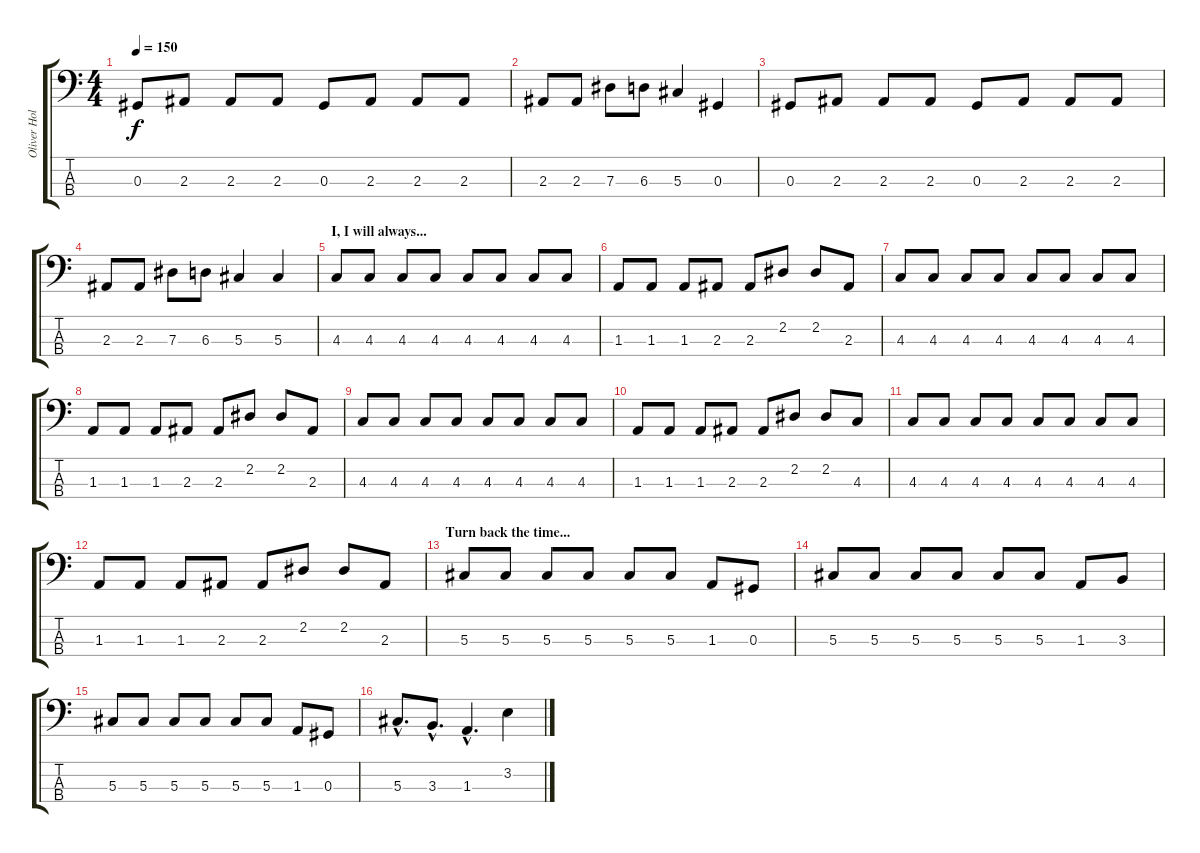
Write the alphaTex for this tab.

\track ("Oliver Holzwarth" "Oliver Hol") {instrument electricbassfinger}
\staff {score tabs}
\tuning (Gb2 Db2 Ab1 Eb1) {hide}
\ts (4 4)
\tempo 150
\clef f4
\ks c
0.3.8{dy f} 2.3.8 2.3.8 2.3.8 0.3.8 2.3.8 2.3.8 2.3.8 |
2.3.8 2.3.8 7.3.8 6.3.8 5.3.4 0.3.4 |
0.3.8 2.3.8 2.3.8 2.3.8 0.3.8 2.3.8 2.3.8 2.3.8 |
2.3.8 2.3.8 7.3.8 6.3.8 5.3.4 5.3.4 |
\section ("" "I, I will always...")
4.3.8 4.3.8 4.3.8 4.3.8 4.3.8 4.3.8 4.3.8 4.3.8 |
1.3.8 1.3.8 1.3.8 2.3.8 2.3.8 2.2.8 2.2.8 2.3.8 |
4.3.8 4.3.8 4.3.8 4.3.8 4.3.8 4.3.8 4.3.8 4.3.8 |
1.3.8 1.3.8 1.3.8 2.3.8 2.3.8 2.2.8 2.2.8 2.3.8 |
4.3.8 4.3.8 4.3.8 4.3.8 4.3.8 4.3.8 4.3.8 4.3.8 |
1.3.8 1.3.8 1.3.8 2.3.8 2.3.8 2.2.8 2.2.8 4.3.8 |
4.3.8 4.3.8 4.3.8 4.3.8 4.3.8 4.3.8 4.3.8 4.3.8 |
1.3.8 1.3.8 1.3.8 2.3.8 2.3.8 2.2.8 2.2.8 2.3.8 |
\section ("" "Turn back the time...")
5.3.8 5.3.8 5.3.8 5.3.8 5.3.8 5.3.8 1.3.8 0.3.8 |
5.3.8 5.3.8 5.3.8 5.3.8 5.3.8 5.3.8 1.3.8 3.3.8 |
5.3.8 5.3.8 5.3.8 5.3.8 5.3.8 5.3.8 1.3.8 0.3.8 |
5.3{hac}.8{d} 3.3{hac}.8{d} 1.3{hac}.4{d} 3.2.4
